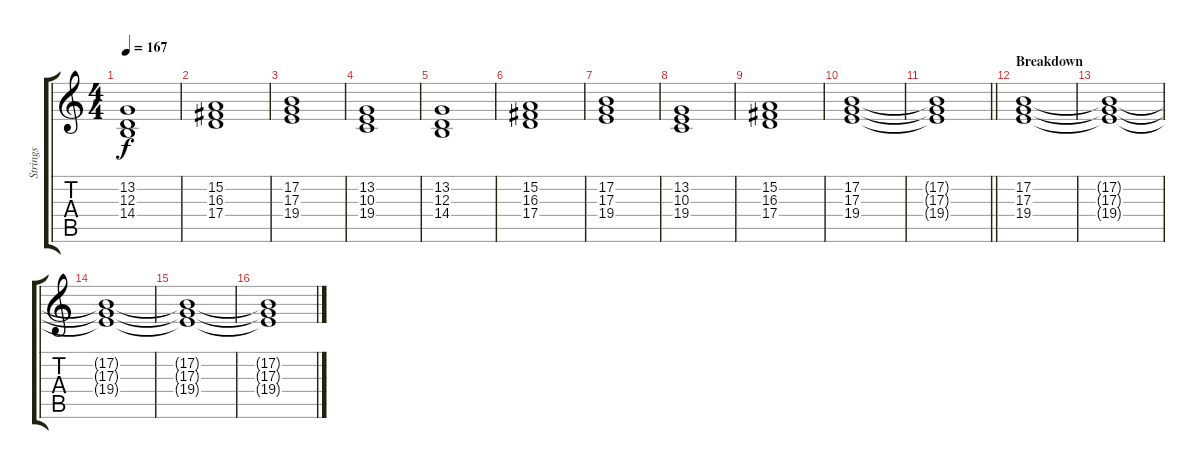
\track ("Strings" "Strings") {instrument stringensemble1}
\staff {score tabs}
\tuning (B3 Gb3 D3 A2 E2 B1) {hide}
\ts (4 4)
\tempo 167
\clef g2
\ks c
(13.2 12.3 14.4).1{dy f} |
(15.2 16.3 17.4).1 |
(17.2 17.3 19.4).1 |
(13.2 10.3 19.4).1 |
(13.2 12.3 14.4).1 |
(15.2 16.3 17.4).1 |
(17.2 17.3 19.4).1 |
(13.2 10.3 19.4).1 |
(15.2 16.3 17.4).1 |
(17.2 17.3 19.4).1 |
\barLineRight lightlight
(17.2{t} 17.3{t} 19.4{t}).1 |
\section ("" "Breakdown")
(17.2 17.3 19.4).1 |
(17.2{t} 17.3{t} 19.4{t}).1 |
(17.2{t} 17.3{t} 19.4{t}).1 |
(17.2{t} 17.3{t} 19.4{t}).1 |
(17.2{t} 17.3{t} 19.4{t}).1
